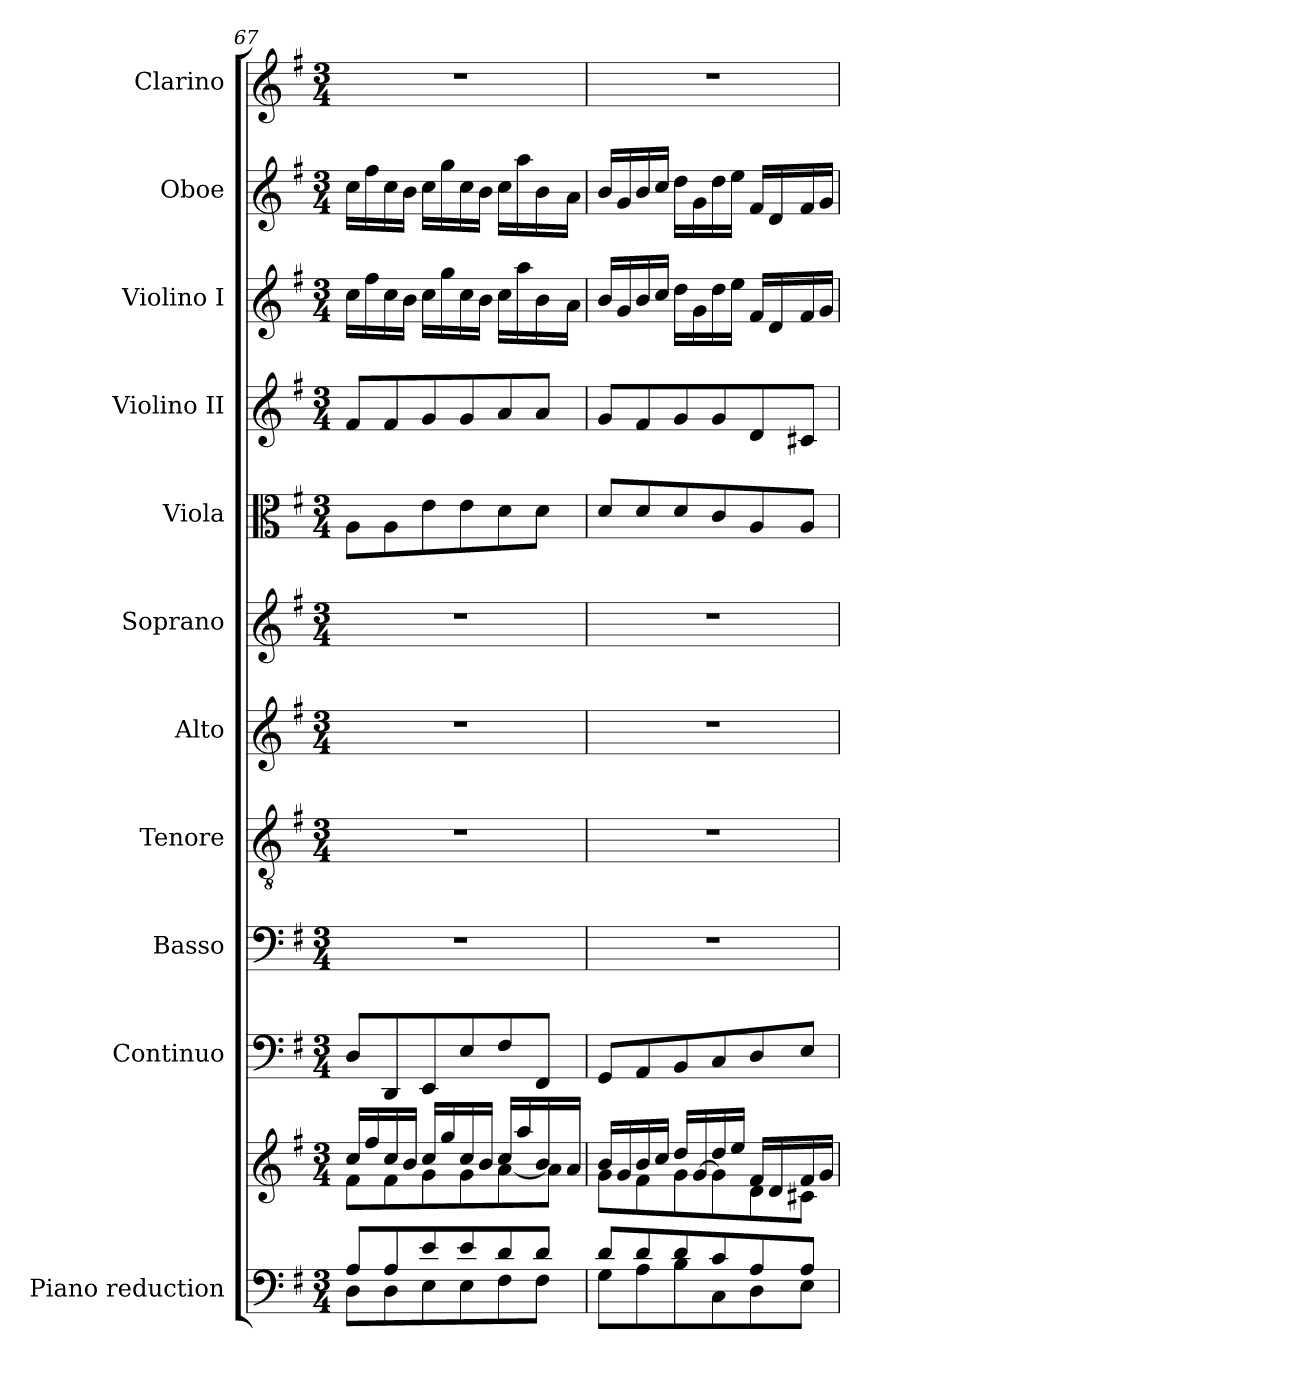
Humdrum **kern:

**kern	**kern	**kern	**kern	**kern	**kern	**kern	**kern	**kern	**kern	**kern	**kern
*part11	*part11	*part10	*part9	*part8	*part7	*part6	*part5	*part4	*part3	*part2	*part1
*staff12	*staff11	*staff10	*staff9	*staff8	*staff7	*staff6	*staff5	*staff4	*staff3	*staff2	*staff1
*I"Piano reduction	*	*I"Continuo	*I"Basso	*I"Tenore	*I"Alto	*I"Soprano	*I"Viola	*I"Violino II	*I"Violino I	*I"Oboe	*I"Clarino
*I'Pno	*	*	*	*	*	*	*	*	*	*I'Ob	*
*clefF4	*clefG2	*clefF4	*clefF4	*clefGv2	*clefG2	*clefG2	*clefC3	*clefG2	*clefG2	*clefG2	*clefG2
*k[f#]	*k[f#]	*k[f#]	*k[f#]	*k[f#]	*k[f#]	*k[f#]	*k[f#]	*k[f#]	*k[f#]	*k[f#]	*k[f#]
*M3/4	*M3/4	*M3/4	*M3/4	*M3/4	*M3/4	*M3/4	*M3/4	*M3/4	*M3/4	*M3/4	*M3/4
=67	=67	=67	=67	=67	=67	=67	=67	=67	=67	=67	=67
*^	*^	*	*	*	*	*	*	*	*	*	*
8A/L	8D\L	16cc/LL	8f#\L	8D/L	2.r	2.r	2.r	2.r	8A\L	8f#/L	16cc\LL	16cc\LL	2.r
.	.	16ff#/	.	.	.	.	.	.	.	.	16ff#\	16ff#\	.
8A/	8D\	16cc/	8f#\	8DD/	.	.	.	.	8A\	8f#/	16cc\	16cc\	.
.	.	16b/JJ	.	.	.	.	.	.	.	.	16b\JJ	16b\JJ	.
8e/	8E\	16cc/LL	8g\	8EE/	.	.	.	.	8e\	8g/	16cc\LL	16cc\LL	.
.	.	16gg/	.	.	.	.	.	.	.	.	16gg\	16gg\	.
8e/	8E\	16cc/	8g\	8E/	.	.	.	.	8e\	8g/	16cc\	16cc\	.
.	.	16b/JJ	.	.	.	.	.	.	.	.	16b\JJ	16b\JJ	.
8d/	8F#\	16cc/LL	[8a\	8F#/	.	.	.	.	8d\	8a/	16cc\LL	16cc\LL	.
.	.	16aa/	.	.	.	.	.	.	.	.	16aa\	16aa\	.
8d/J	8F#\J	16b/	8a\J]	8FF#/J	.	.	.	.	8d\J	8a/J	16b\	16b\	.
.	.	16a/JJ	.	.	.	.	.	.	.	.	16a\JJ	16a\JJ	.
=68	=68	=68	=68	=68	=68	=68	=68	=68	=68	=68	=68	=68	=68
8d/L	8G\L	16b/LL	8g\L	8GG/L	2.r	2.r	2.r	2.r	8d/L	8g/L	16b/LL	16b/LL	2.r
.	.	16g/	.	.	.	.	.	.	.	.	16g/	16g/	.
8d/	8A\	16b/	8f#\	8AA/	.	.	.	.	8d/	8f#/	16b/	16b/	.
.	.	16cc/JJ	.	.	.	.	.	.	.	.	16cc/JJ	16cc/JJ	.
8d/	8B\	16dd/LL	8g\	8BB/	.	.	.	.	8d/	8g/	16dd\LL	16dd\LL	.
.	.	[16g/	.	.	.	.	.	.	.	.	16g\	16g\	.
8c/	8C\	16dd/	8g\]	8C/	.	.	.	.	8c/	8g/	16dd\	16dd\	.
.	.	16ee/JJ	.	.	.	.	.	.	.	.	16ee\JJ	16ee\JJ	.
8A/	8D\	16f#/LL	8d\	8D/	.	.	.	.	8A/	8d/	16f#/LL	16f#/LL	.
.	.	16d/	.	.	.	.	.	.	.	.	16d/	16d/	.
8A/J	8E\J	16f#/	8c#X\J	8E/J	.	.	.	.	8A/J	8c#X/J	16f#/	16f#/	.
.	.	16g/JJ	.	.	.	.	.	.	.	.	16g/JJ	16g/JJ	.
*v	*v	*	*	*	*	*	*	*	*	*	*	*	*
*	*v	*v	*	*	*	*	*	*	*	*	*	*
=	=	=	=	=	=	=	=	=	=	=	=
*-	*-	*-	*-	*-	*-	*-	*-	*-	*-	*-	*-
